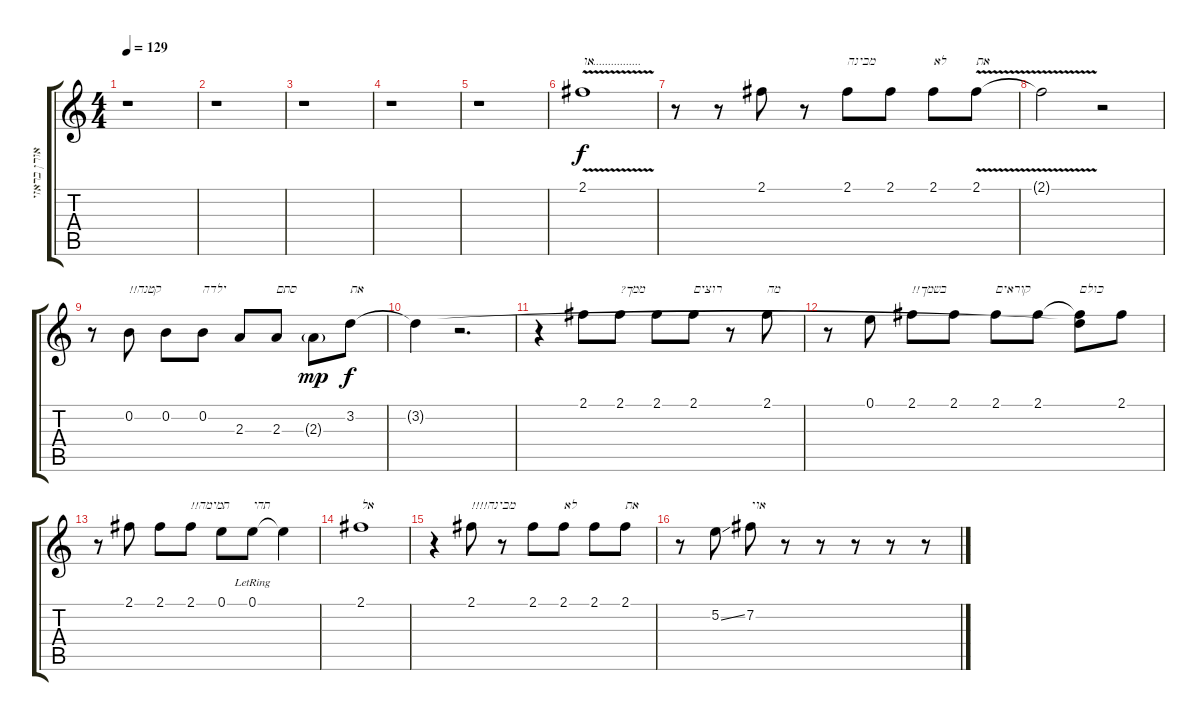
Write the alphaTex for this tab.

\track ("אורן בראזילאי - קולות" "אורן בראזי") {instrument contrabass}
\staff {score tabs}
\tuning (E4 B3 G3 D3 A2 E2) {hide}
\ts (4 4)
\tempo 129
\clef g2
\ks c
r.1{dy f} |
r.1 |
r.1 |
r.1 |
r.1 |
2.1{v}.1{txt "או................"} |
r.8 r.8 2.1.8 r.8 2.1.8{txt "מבינה"} 2.1.8 2.1.8{txt "לא"} 2.1{v}.8{txt "את"} |
2.1{t}.2 r.2 |
r.8 0.2.8{txt "!!קטנה"} 0.2.8 0.2.8{txt "ילדה"} 2.3.8 2.3.8{txt "סתם"} 2.3{g}.8{dy mp} 3.2.8{txt "את" dy f} |
3.2{t}.4 r.2{d} |
r.4 2.1.8 2.1.8{txt "?ממך"} 2.1.8 2.1.8{txt "רוצים"} r.8 2.1.8{txt "מה"} |
r.8 0.1.8 2.1.8{txt "!!בשמך"} 2.1.8 2.1.8{txt "קוראים"} 2.1.8 (2.1{t} 3.2{t}).8{txt "כולם"} 2.1.8 |
r.8 2.1.8 2.1.8 2.1.8{txt "!!תמימה"} 0.1.8 0.1{lr}.8{txt "תהי"} 0.1{t}.4 |
2.1.1{txt "אל"} |
r.4 2.1.8{txt "!!!!מבינה"} r.8 2.1.8 2.1.8{txt "לא"} 2.1.8 2.1.8{txt "את"} |
r.8 5.2{ss}.8 7.2.8{txt "אוי"} r.8 r.8 r.8 r.8 r.8
